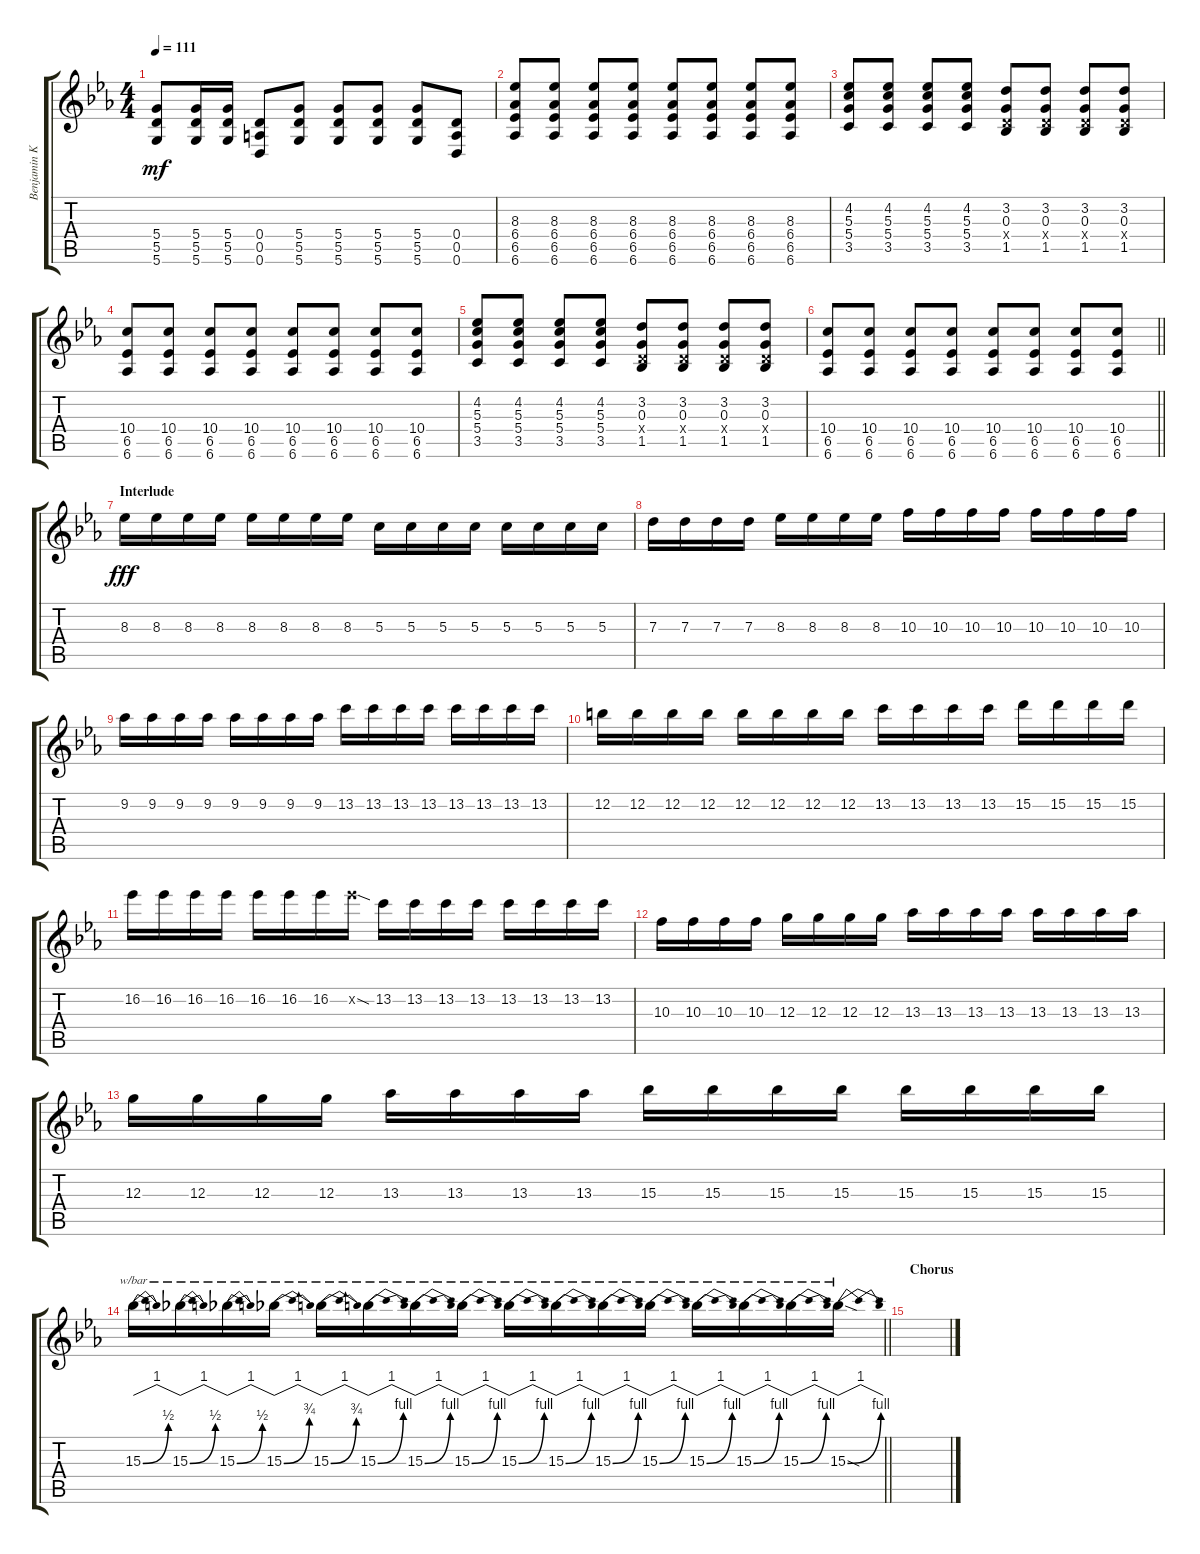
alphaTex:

\track ("Benjamin Kowalewicz (Rhythm Guitar)" "Benjamin K") {instrument electricguitarclean}
\staff {score tabs}
\tuning (E4 B3 G3 D3 A2 D2) {hide}
\ts (4 4)
\tempo 111
\clef g2
\ks cminor
(5.4 5.5 5.6).8{dy mf} (5.4 5.5 5.6).16 (5.4 5.5 5.6).16 (0.4 0.5 0.6).8 (5.4 5.5 5.6).8 (5.4 5.5 5.6).8 (5.4 5.5 5.6).8 (5.4 5.5 5.6).8 (0.4 0.5 0.6).8 |
(8.3 6.4 6.5 6.6).8 (8.3 6.4 6.5 6.6).8 (8.3 6.4 6.5 6.6).8 (8.3 6.4 6.5 6.6).8 (8.3 6.4 6.5 6.6).8 (8.3 6.4 6.5 6.6).8 (8.3 6.4 6.5 6.6).8 (8.3 6.4 6.5 6.6).8 |
(4.2 5.3 5.4 3.5).8 (4.2 5.3 5.4 3.5).8 (4.2 5.3 5.4 3.5).8 (4.2 5.3 5.4 3.5).8 (3.2 0.3 0.4{x} 1.5).8 (3.2 0.3 0.4{x} 1.5).8 (3.2 0.3 0.4{x} 1.5).8 (3.2 0.3 0.4{x} 1.5).8 |
(10.4 6.5 6.6).8 (10.4 6.5 6.6).8 (10.4 6.5 6.6).8 (10.4 6.5 6.6).8 (10.4 6.5 6.6).8 (10.4 6.5 6.6).8 (10.4 6.5 6.6).8 (10.4 6.5 6.6).8 |
(4.2 5.3 5.4 3.5).8 (4.2 5.3 5.4 3.5).8 (4.2 5.3 5.4 3.5).8 (4.2 5.3 5.4 3.5).8 (3.2 0.3 0.4{x} 1.5).8 (3.2 0.3 0.4{x} 1.5).8 (3.2 0.3 0.4{x} 1.5).8 (3.2 0.3 0.4{x} 1.5).8 |
\barLineRight lightlight
(10.4 6.5 6.6).8 (10.4 6.5 6.6).8 (10.4 6.5 6.6).8 (10.4 6.5 6.6).8 (10.4 6.5 6.6).8 (10.4 6.5 6.6).8 (10.4 6.5 6.6).8 (10.4 6.5 6.6).8 |
\section ("" "Interlude ")
8.3.16{dy fff} 8.3.16 8.3.16 8.3.16 8.3.16 8.3.16 8.3.16 8.3.16 5.3.16 5.3.16 5.3.16 5.3.16 5.3.16 5.3.16 5.3.16 5.3.16 |
7.3.16 7.3.16 7.3.16 7.3.16 8.3.16 8.3.16 8.3.16 8.3.16 10.3.16 10.3.16 10.3.16 10.3.16 10.3.16 10.3.16 10.3.16 10.3.16 |
9.2.16 9.2.16 9.2.16 9.2.16 9.2.16 9.2.16 9.2.16 9.2.16 13.2.16 13.2.16 13.2.16 13.2.16 13.2.16 13.2.16 13.2.16 13.2.16 |
12.2.16 12.2.16 12.2.16 12.2.16 12.2.16 12.2.16 12.2.16 12.2.16 13.2.16 13.2.16 13.2.16 13.2.16 15.2.16 15.2.16 15.2.16 15.2.16 |
16.2.16 16.2.16 16.2.16 16.2.16 16.2.16 16.2.16 16.2.16 16.2{sod x}.16 13.2.16 13.2.16 13.2.16 13.2.16 13.2.16 13.2.16 13.2.16 13.2.16 |
10.3.16 10.3.16 10.3.16 10.3.16 12.3.16 12.3.16 12.3.16 12.3.16 13.3.16 13.3.16 13.3.16 13.3.16 13.3.16 13.3.16 13.3.16 13.3.16 |
12.3.16 12.3.16 12.3.16 12.3.16 13.3.16 13.3.16 13.3.16 13.3.16 15.3.16 15.3.16 15.3.16 15.3.16 15.3.16 15.3.16 15.3.16 15.3.16 |
\barLineRight lightlight
15.3{be (bend 0 0 60 2)}.16{tbe (dip default 0 0 30 4 60 0)} 15.3{be (bend 0 0 60 2)}.16{tbe (dip default 0 0 30 4 60 0)} 15.3{be (bend 0 0 60 2)}.16{tbe (dip default 0 0 30 4 60 0)} 15.3{be (bend 0 0 60 3)}.16{tbe (dip default 0 0 30 4 60 0)} 15.3{be (bend 0 0 60 3)}.16{tbe (dip default 0 0 30 4 60 0)} 15.3{be (bend 0 0 60 4)}.16{tbe (dip default 0 0 30 4 60 0)} 15.3{be (bend 0 0 60 4)}.16{tbe (dip default 0 0 30 4 60 0)} 15.3{be (bend 0 0 60 4)}.16{tbe (dip default 0 0 30 4 60 0)} 15.3{be (bend 0 0 60 4)}.16{tbe (dip default 0 0 30 4 60 0)} 15.3{be (bend 0 0 60 4)}.16{tbe (dip default 0 0 30 4 60 0)} 15.3{be (bend 0 0 60 4)}.16{tbe (dip default 0 0 30 4 60 0)} 15.3{be (bend 0 0 60 4)}.16{tbe (dip default 0 0 30 4 60 0)} 15.3{be (bend 0 0 60 4)}.16{tbe (dip default 0 0 30 4 60 0)} 15.3{be (bend 0 0 60 4)}.16{tbe (dip default 0 0 30 4 60 0)} 15.3{be (bend 0 0 60 4)}.16{tbe (dip default 0 0 30 4 60 0)} 15.3{be (bend 0 0 60 4) sod}.16{tbe (dip default 0 0 30 4 60 0)} |
\section ("" "Chorus")
